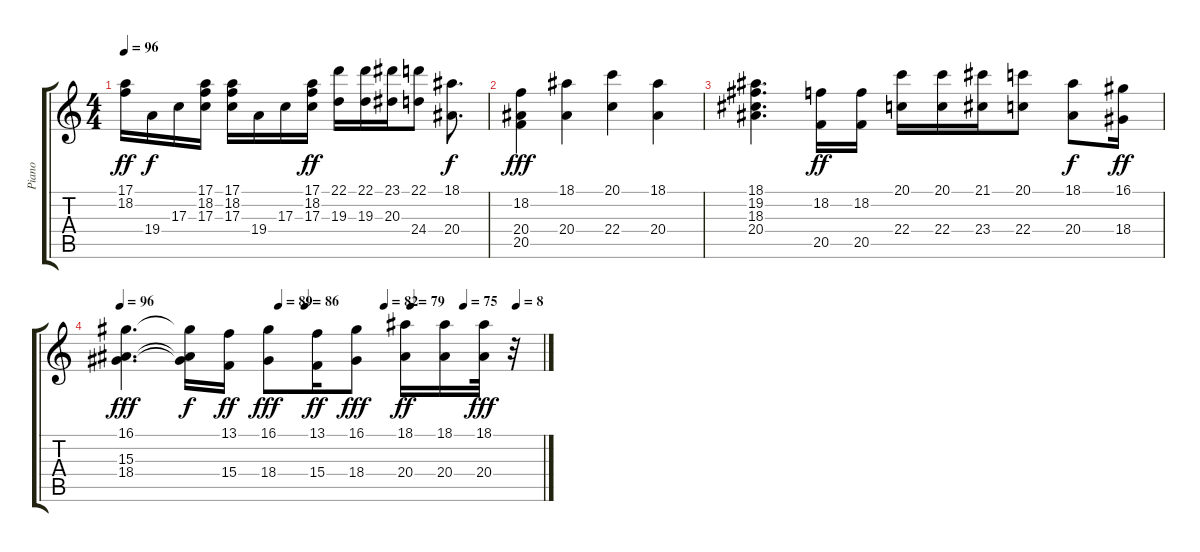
\track ("Piano" "Piano") {instrument acousticgrandpiano}
\staff {score tabs}
\tuning (E4 B3 G3 D3 A2 E2) {hide}
\ts (4 4)
\tempo 96
\clef g2
\ks c
(17.1 18.2).16{dy ff} 19.4.16{dy f} 17.3.16 (17.1 18.2 17.3).16 (17.1 18.2 17.3).16 19.4.16 17.3.16 (17.1 18.2 17.3).16{dy ff} (22.1 19.3).16 (22.1 19.3).16 (23.1 20.3).16 (22.1 24.4).8 (18.1 20.4).8{d dy f} |
(18.2 20.4 20.5).4{dy fff} (18.1 20.4).4 (20.1 22.4).4 (18.1 20.4).4 |
(18.1 19.2 18.3 20.4).4{d} (18.2 20.5).16{dy ff} (18.2 20.5).16 (20.1 22.4).16 (20.1 22.4).16 (21.1 23.4).16 (20.1 22.4).8 (18.1 20.4).8{dy f} (16.1 18.4).16{dy ff} |
\tempo 96
\tempo (89 0.375)
\tempo (86 0.4375)
\tempo (82 0.625)
\tempo (79 0.6875)
\tempo (75 0.8125)
\tempo (8 0.9375)
(16.1 15.3 18.4).4{d dy fff} (16.1{t} 15.3{t} 18.4{t}).16{dy f} (13.1 15.4).16{dy ff} (16.1 18.4).8{dy fff} (13.1 15.4).16{dy ff} (16.1 18.4).8{dy fff} (18.1 20.4).16{dy ff} (18.1 20.4).16 (18.1 20.4).32{dy fff} r.32
